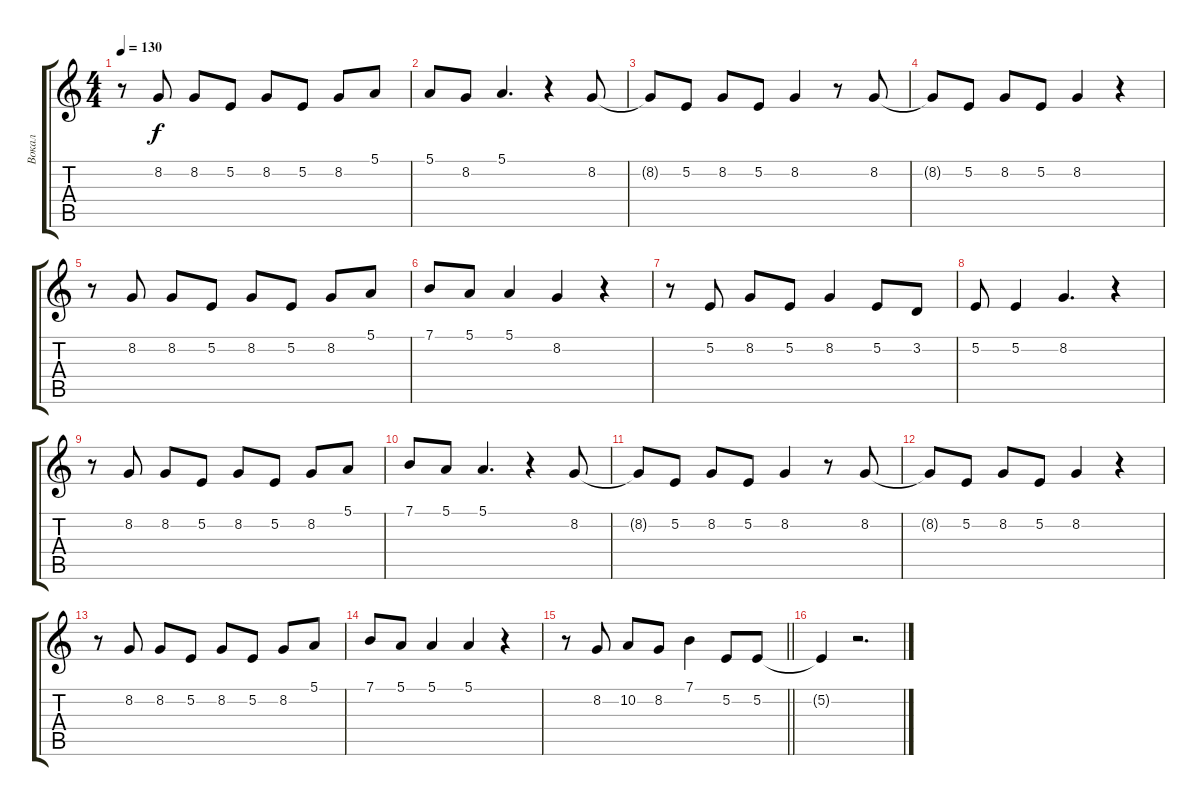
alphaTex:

\track ("Вокал" "Вокал") {instrument oboe}
\staff {score tabs}
\tuning (E4 B3 G3 D3 A2 E2) {hide}
\ts (4 4)
\tempo 130
\clef g2
\ks c
r.8{dy f} 8.2.8 8.2.8 5.2.8 8.2.8 5.2.8 8.2.8 5.1.8 |
5.1.8 8.2.8 5.1.4{d} r.4 8.2.8 |
8.2{t}.8 5.2.8 8.2.8 5.2.8 8.2.4 r.8 8.2.8 |
8.2{t}.8 5.2.8 8.2.8 5.2.8 8.2.4 r.4 |
r.8 8.2.8 8.2.8 5.2.8 8.2.8 5.2.8 8.2.8 5.1.8 |
7.1.8 5.1.8 5.1.4 8.2.4 r.4 |
r.8 5.2.8 8.2.8 5.2.8 8.2.4 5.2.8 3.2.8 |
5.2.8 5.2.4 8.2.4{d} r.4 |
r.8 8.2.8 8.2.8 5.2.8 8.2.8 5.2.8 8.2.8 5.1.8 |
7.1.8 5.1.8 5.1.4{d} r.4 8.2.8 |
8.2{t}.8 5.2.8 8.2.8 5.2.8 8.2.4 r.8 8.2.8 |
8.2{t}.8 5.2.8 8.2.8 5.2.8 8.2.4 r.4 |
r.8 8.2.8 8.2.8 5.2.8 8.2.8 5.2.8 8.2.8 5.1.8 |
7.1.8 5.1.8 5.1.4 5.1.4 r.4 |
\barLineRight lightlight
r.8 8.2.8 10.2.8 8.2.8 7.1.4 5.2.8 5.2.8 |
5.2{t}.4 r.2{d}
